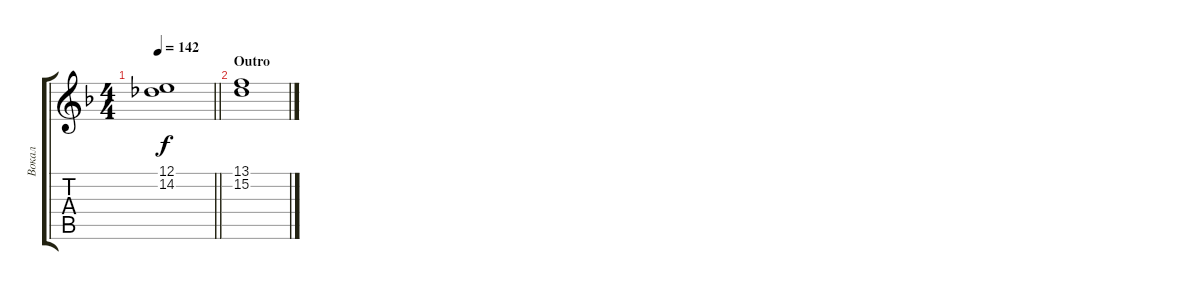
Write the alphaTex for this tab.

\track ("Вокал" "Вокал") {instrument trumpet}
\staff {score tabs}
\tuning (E4 B3 G3 D3 A2 E2) {hide}
\ts (4 4)
\tempo 142
\clef g2
\barLineRight lightlight
\ks dminor
(12.1 14.2).1{dy f} |
\section ("" "Outro")
(13.1 15.2).1
